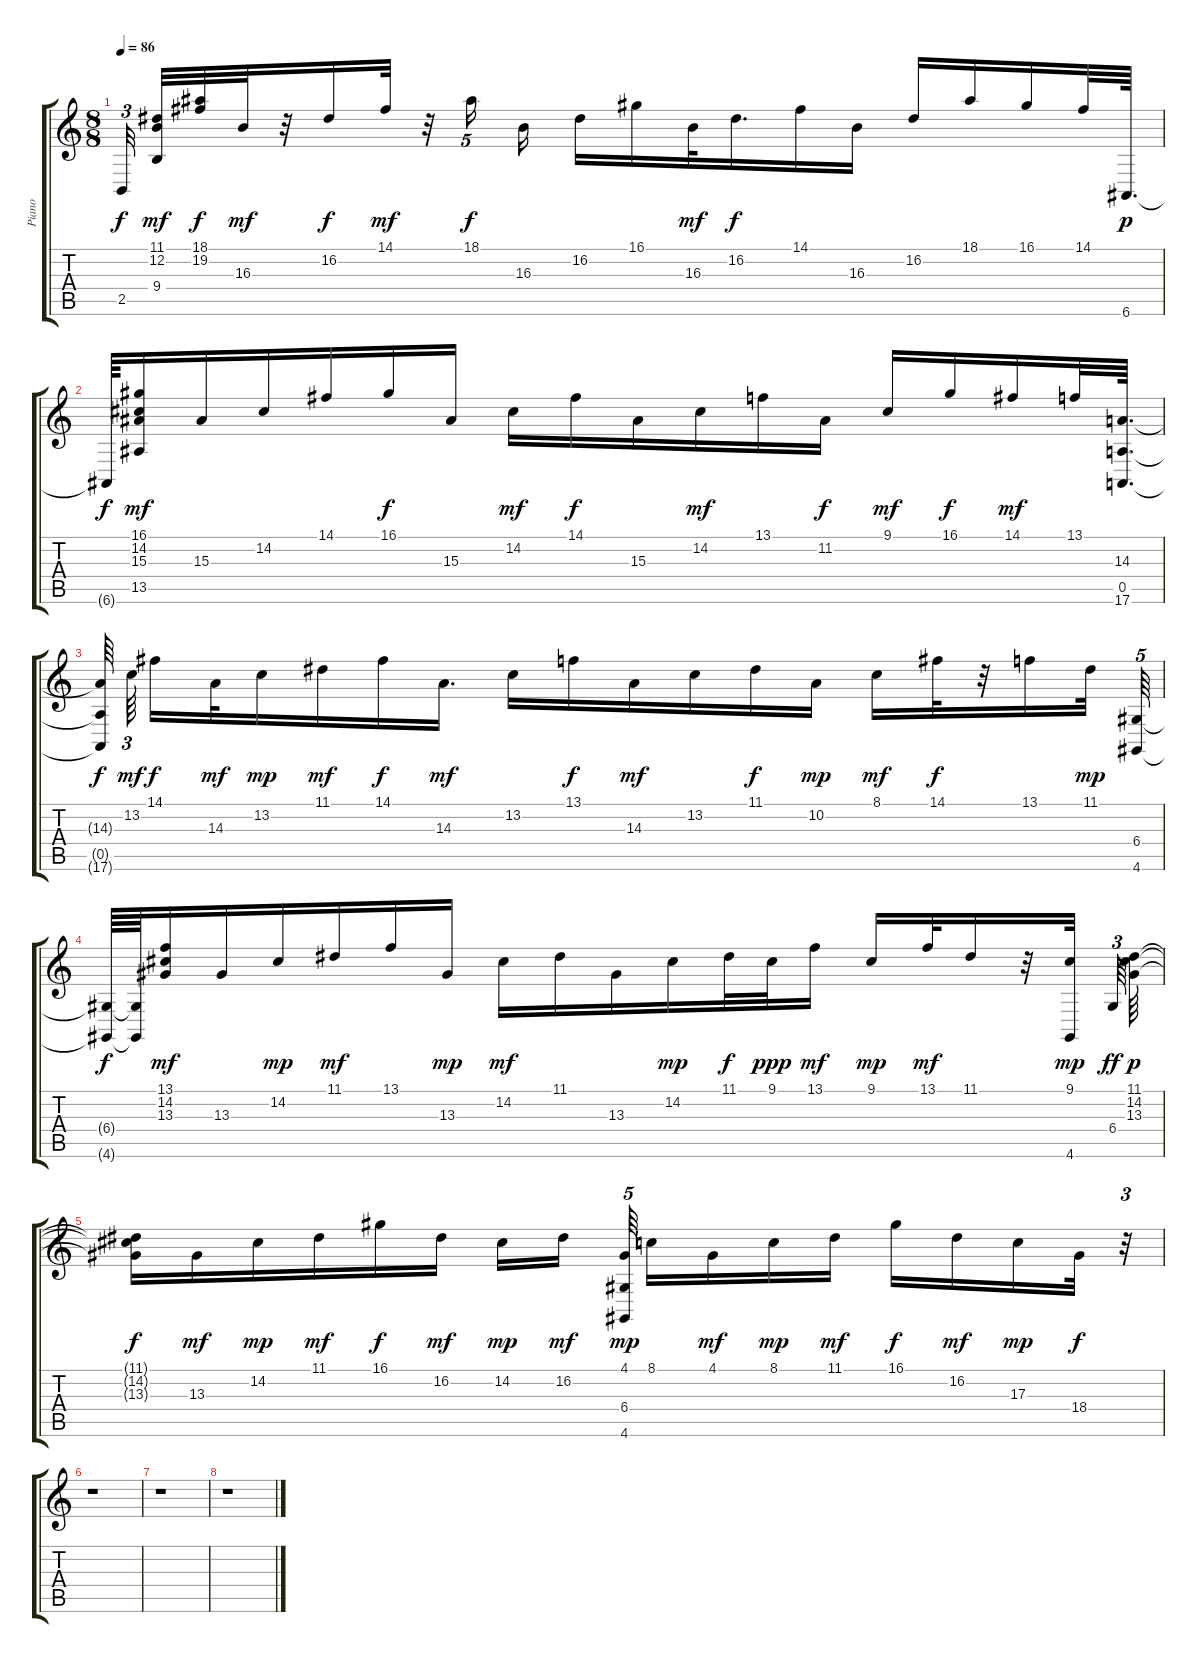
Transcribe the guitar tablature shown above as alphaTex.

\track ("Piano" "Piano") {instrument brightacousticpiano}
\staff {score tabs}
\tuning (E4 B3 G3 D3 A2 E2) {hide}
\ts (8 8)
\tempo 86
\clef g2
\ks c
2.5{t}.32{tu (3 2) dy f} (11.1 12.2 9.4).32{dy mf} (18.1 19.2).32{dy f} 16.3.32{dy mf} r.32 16.2.16{dy f} 14.1.32{dy mf} r.32 18.1.16{tu (5 4) dy f} 16.3.16 16.2.16 16.1.16 16.3.32{dy mf} 16.2.16{d dy f} 14.1.16 16.3.16 16.2.16 18.1.16 16.1.16 14.1.32 6.6.64{d dy p} |
6.6{t}.64{dy f} (16.1 14.2 15.3 13.5).16{dy mf} 15.3.16 14.2.16 14.1.16 16.1.16{dy f} 15.3.16 14.2.16{dy mf} 14.1.16{dy f} 15.3.16 14.2.16{dy mf} 13.1.16 11.2.16{dy f} 9.1.16{dy mf} 16.1.16{dy f} 14.1.16{dy mf} 13.1.32 (14.3 0.5 17.6).64{d} |
(14.3{t} 0.5{t} 17.6{t}).64{dy f} 13.2.64{tu (3 2) dy mf} 14.1.16{dy f} 14.3.32{dy mf} 13.2.16{dy mp} 11.1.16{dy mf} 14.1.16{dy f} 14.3.16{d dy mf} 13.2.16 13.1.16{dy f} 14.3.16{dy mf} 13.2.16 11.1.16{dy f} 10.2.16{dy mp} 8.1.16{dy mf} 14.1.32{dy f} r.32 13.1.16 11.1.32{dy mp} (6.4 4.6).64{tu (5 4)} |
(6.4{t} 4.6{t}).64{dy f} (6.4{t} 4.6{t}).64 (13.1 14.2 13.3).16{dy mf} 13.3.16 14.2.16{dy mp} 11.1.16{dy mf} 13.1.16 13.3.16{dy mp} 14.2.16{dy mf} 11.1.16 13.3.16 14.2.16{dy mp} 11.1.32{dy f} 9.1.32{dy ppp} 13.1.16{dy mf} 9.1.16{dy mp} 13.1.32{dy mf} 11.1.16 r.32 (9.1 4.6).32{dy mp} 6.4.64{tu (3 2) dy ff} (11.1 14.2 13.3).64{dy p} |
(11.1{t} 14.2{t} 13.3{t}).16{dy f} 13.3.16{dy mf} 14.2.16{dy mp} 11.1.16{dy mf} 16.1.16{dy f} 16.2.16{dy mf} 14.2.16{dy mp} 16.2.16{dy mf} (4.1 6.4 4.6).64{tu (5 4) dy mp} 8.1.16 4.1.16{dy mf} 8.1.16{dy mp} 11.1.16{dy mf} 16.1.16{dy f} 16.2.16{dy mf} 17.3.16{dy mp} 18.4.32{dy f} r.32{tu (3 2)} |
r.1 |
r.1 |
r.1
